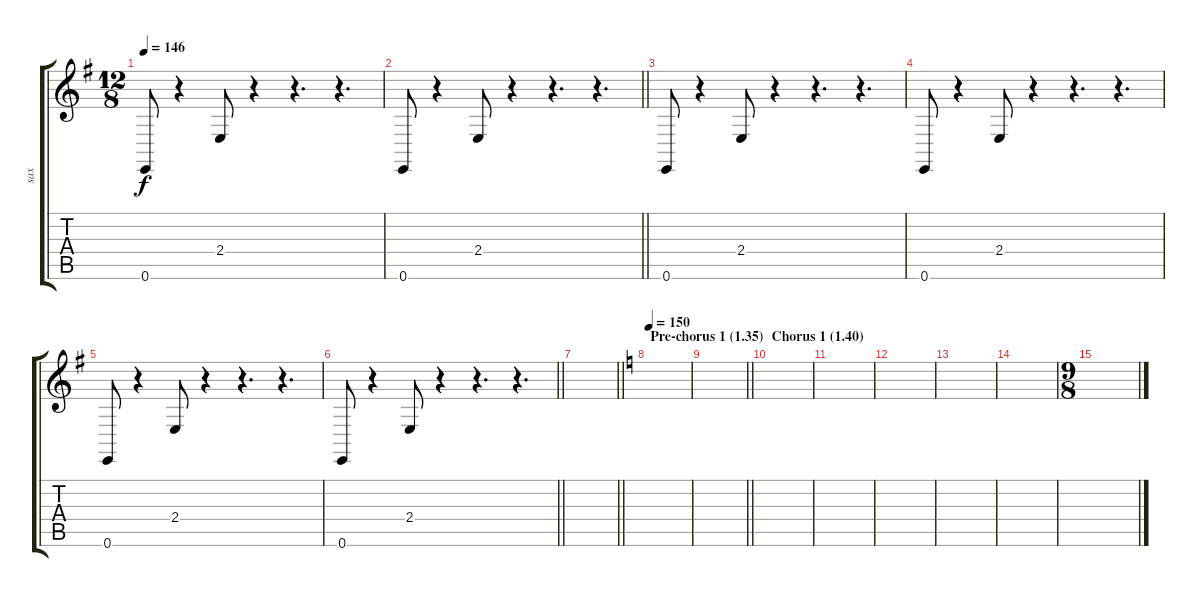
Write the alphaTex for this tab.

\track ("sax" "sax") {instrument tenorsax}
\staff {score tabs}
\tuning (E4 B3 G3 D3 A2 E2) {hide}
\ts (12 8)
\tempo 146
\clef g2
\ks g
0.6.8{dy f} r.4 2.4.8 r.4 r.4{d} r.4{d} |
\barLineRight lightlight
0.6.8 r.4 2.4.8 r.4 r.4{d} r.4{d} |
0.6.8 r.4 2.4.8 r.4 r.4{d} r.4{d} |
0.6.8 r.4 2.4.8 r.4 r.4{d} r.4{d} |
0.6.8 r.4 2.4.8 r.4 r.4{d} r.4{d} |
\barLineRight lightlight
0.6.8 r.4 2.4.8 r.4 r.4{d} r.4{d} |
\barLineRight lightlight
|
\section ("" "Pre-chorus 1 (1.35)")
\tempo 150
\ks c
|
\barLineRight lightlight
|
\section ("" "Chorus 1 (1.40)")
|
|
|
|
|
\ts (9 8)
